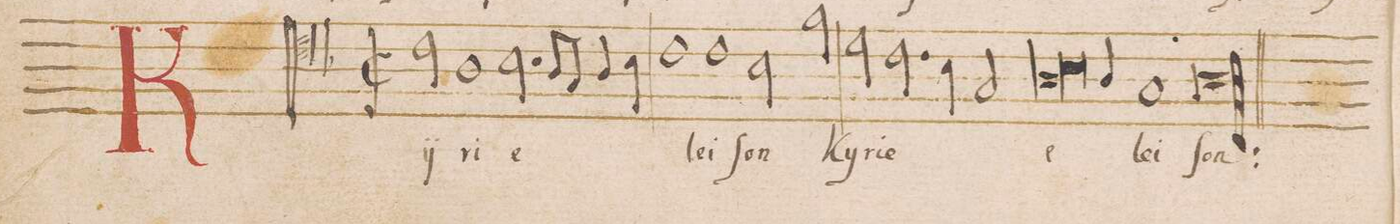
**kern	**text
*I"ALTVS	*
*clefC4	*
*k[b-]	*
*met(C|)	*
*M2/1	*
*2\right	*
2c\	Kÿ-
1A	-ri-
2.B-\	-e
=2-	=2-
8A/L	.
8G/J	.
4A/	.
4B-\	.
1c	.
=3-	=3-
1c	lei-
2B-\	-ſon
2f\	Kÿ-
=4	=4
2d\	-ri-
2.c\	-e
4B-\	.
2G/	.
=5-	=5-
*lig	*
1A	e-
*col	*
2.B-\	.
*Xlig	*
4A/	.
*Xcol	*
=6-	=6-
1G	-lei-
00A	-ſon:
=7||	=7||
*-	*-
